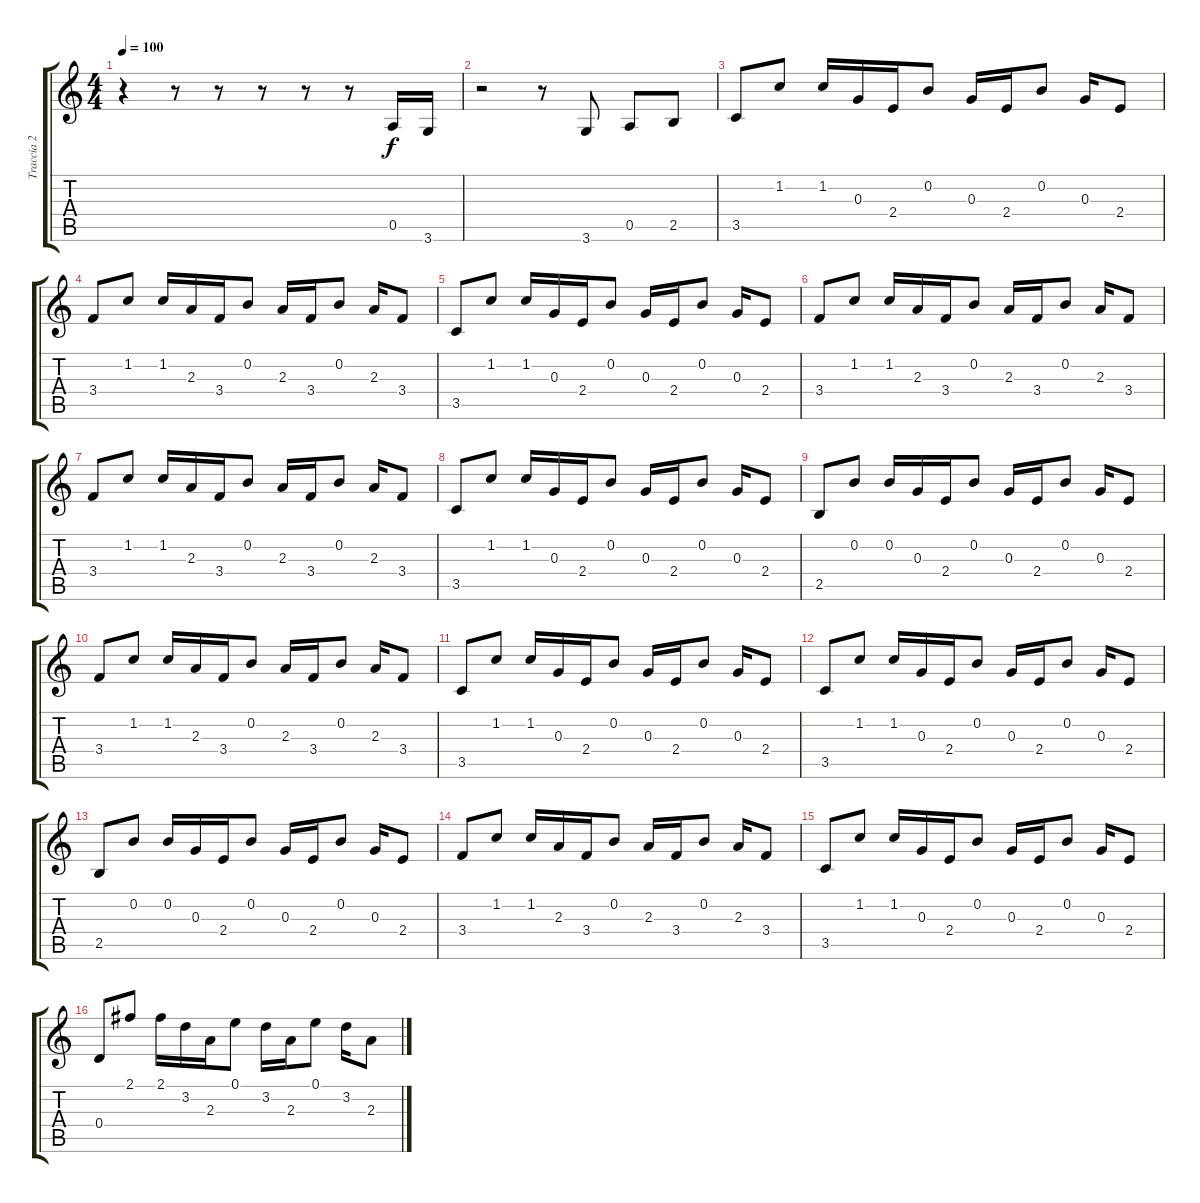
\track ("Traccia 2" "Traccia 2") {instrument acousticguitarsteel}
\staff {score tabs}
\tuning (E4 B3 G3 D3 A2 E2) {hide}
\ts (4 4)
\tempo 100
\clef g2
\ks c
r.4{dy f} r.8 r.8 r.8 r.8 r.8 0.5.16 3.6.16 |
r.2 r.8 3.6.8 0.5.8 2.5.8 |
3.5.8 1.2.8 1.2.16 0.3.16 2.4.16 0.2.8 0.3.16 2.4.16 0.2.8 0.3.16 2.4.8 |
3.4.8 1.2.8 1.2.16 2.3.16 3.4.16 0.2.8 2.3.16 3.4.16 0.2.8 2.3.16 3.4.8 |
3.5.8 1.2.8 1.2.16 0.3.16 2.4.16 0.2.8 0.3.16 2.4.16 0.2.8 0.3.16 2.4.8 |
3.4.8 1.2.8 1.2.16 2.3.16 3.4.16 0.2.8 2.3.16 3.4.16 0.2.8 2.3.16 3.4.8 |
3.4.8 1.2.8 1.2.16 2.3.16 3.4.16 0.2.8 2.3.16 3.4.16 0.2.8 2.3.16 3.4.8 |
3.5.8 1.2.8 1.2.16 0.3.16 2.4.16 0.2.8 0.3.16 2.4.16 0.2.8 0.3.16 2.4.8 |
2.5.8 0.2.8 0.2.16 0.3.16 2.4.16 0.2.8 0.3.16 2.4.16 0.2.8 0.3.16 2.4.8 |
3.4.8 1.2.8 1.2.16 2.3.16 3.4.16 0.2.8 2.3.16 3.4.16 0.2.8 2.3.16 3.4.8 |
3.5.8 1.2.8 1.2.16 0.3.16 2.4.16 0.2.8 0.3.16 2.4.16 0.2.8 0.3.16 2.4.8 |
3.5.8 1.2.8 1.2.16 0.3.16 2.4.16 0.2.8 0.3.16 2.4.16 0.2.8 0.3.16 2.4.8 |
2.5.8 0.2.8 0.2.16 0.3.16 2.4.16 0.2.8 0.3.16 2.4.16 0.2.8 0.3.16 2.4.8 |
3.4.8 1.2.8 1.2.16 2.3.16 3.4.16 0.2.8 2.3.16 3.4.16 0.2.8 2.3.16 3.4.8 |
3.5.8 1.2.8 1.2.16 0.3.16 2.4.16 0.2.8 0.3.16 2.4.16 0.2.8 0.3.16 2.4.8 |
0.4.8 2.1.8 2.1.16 3.2.16 2.3.16 0.1.8 3.2.16 2.3.16 0.1.8 3.2.16 2.3.8
